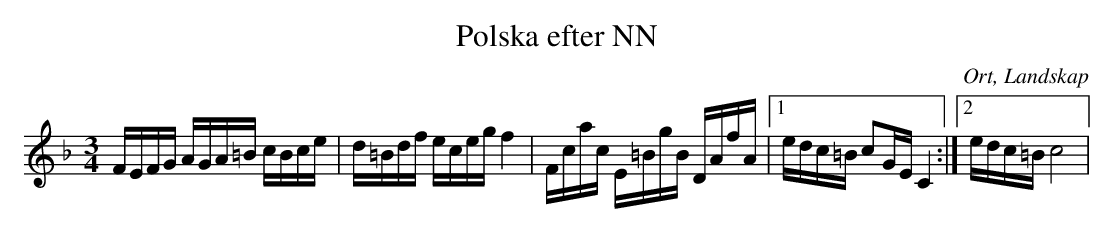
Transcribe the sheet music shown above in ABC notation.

X:1
T:Polska efter NN
O:Ort, Landskap
M:3/4
L:1/16
K:F
FEFG AGA=B cBce|d=Bdf eceg f4|Fcac E=BgB DAfA|1 edc=B c2GE C4:|2 edc=B c8 |
